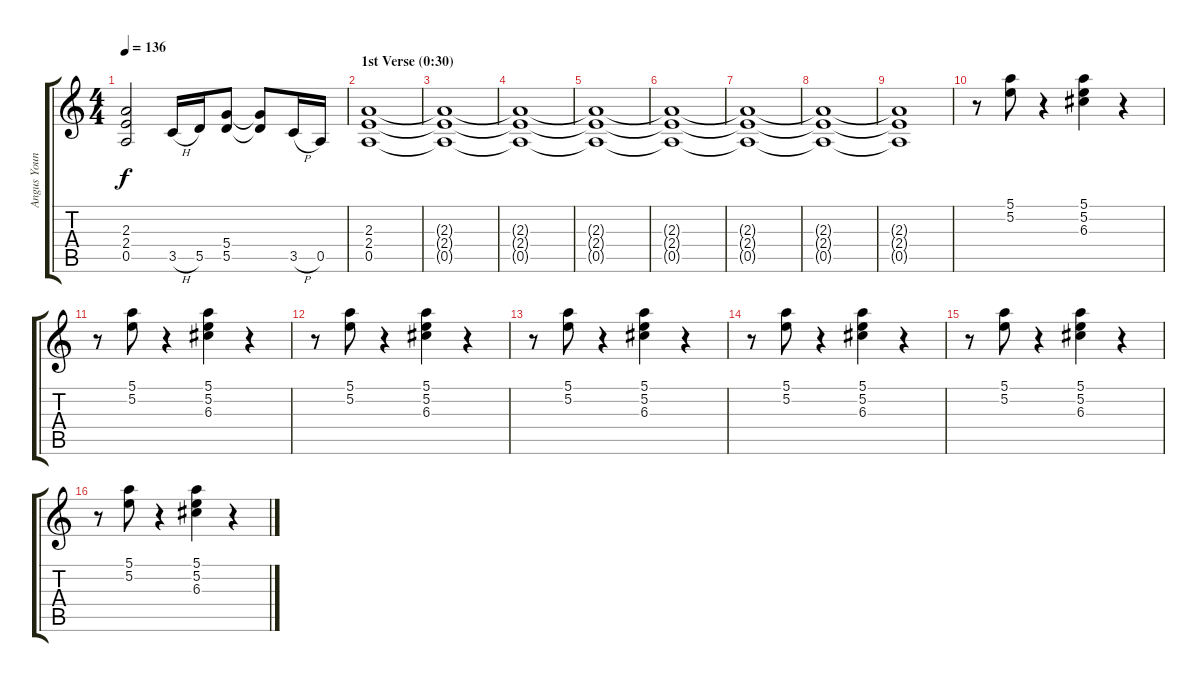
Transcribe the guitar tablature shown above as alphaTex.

\track ("Angus Young" "Angus Youn") {instrument distortionguitar}
\staff {score tabs}
\tuning (E4 B3 G3 D3 A2 E2) {hide}
\ts (4 4)
\tempo 136
\clef g2
\ks c
(2.3{t} 2.4{t} 0.5{t}).2{dy f} 3.5{h}.16 5.5.16 (5.4 5.5).8 (5.4{t} 5.5{t}).8 3.5{h}.16 0.5.16 |
\section ("" "1st Verse (0:30)")
(2.3 2.4 0.5).1 |
(2.3{t} 2.4{t} 0.5{t}).1 |
(2.3{t} 2.4{t} 0.5{t}).1{volume 0} |
(2.3{t} 2.4{t} 0.5{t}).1 |
(2.3{t} 2.4{t} 0.5{t}).1 |
(2.3{t} 2.4{t} 0.5{t}).1 |
(2.3{t} 2.4{t} 0.5{t}).1 |
(2.3{t} 2.4{t} 0.5{t}).1 |
r.8{volume 14} (5.1 5.2).8 r.4 (5.1 5.2 6.3).4 r.4 |
r.8 (5.1 5.2).8 r.4 (5.1 5.2 6.3).4 r.4 |
r.8 (5.1 5.2).8 r.4 (5.1 5.2 6.3).4 r.4 |
r.8 (5.1 5.2).8 r.4 (5.1 5.2 6.3).4 r.4 |
r.8 (5.1 5.2).8 r.4 (5.1 5.2 6.3).4 r.4 |
r.8 (5.1 5.2).8 r.4 (5.1 5.2 6.3).4 r.4 |
r.8 (5.1 5.2).8 r.4 (5.1 5.2 6.3).4 r.4
